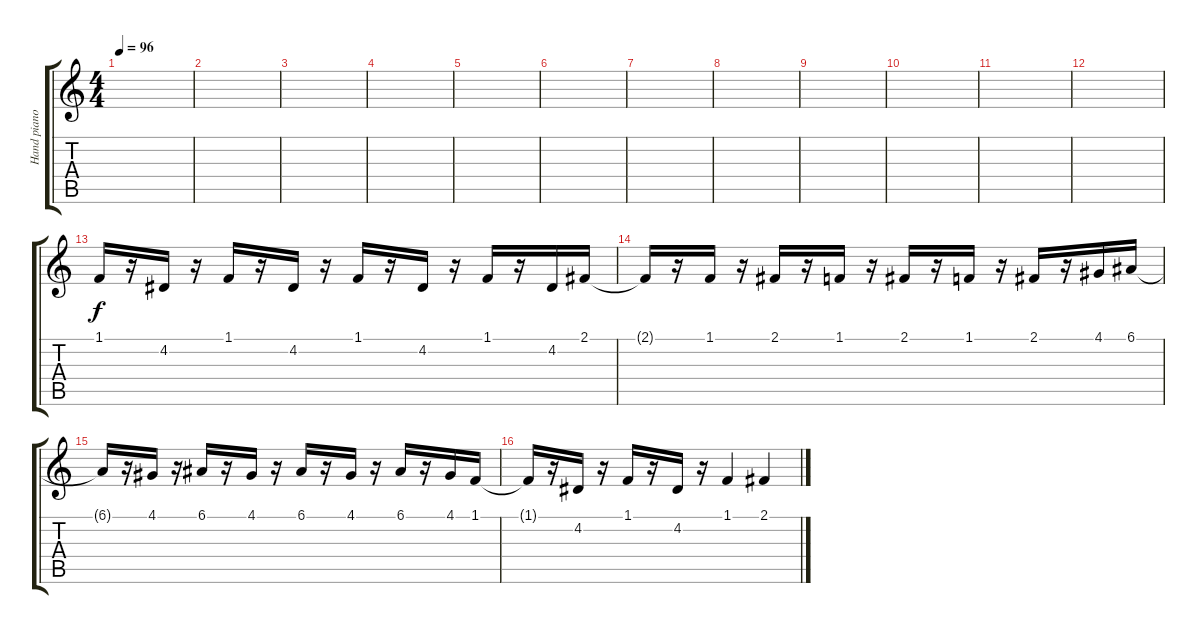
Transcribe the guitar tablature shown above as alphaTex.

\track ("Hand piano" "Hand piano") {instrument lead2sawtooth}
\staff {score tabs}
\tuning (E4 B3 G3 D3 A2 E2) {hide}
\ts (4 4)
\tempo 96
\clef g2
\ks c
|
|
|
|
|
|
|
|
|
|
|
|
1.1.16 r.16 4.2.16 r.16 1.1.16 r.16 4.2.16 r.16 1.1.16 r.16 4.2.16 r.16 1.1.16 r.16 4.2.16 2.1.16 |
2.1{t}.16 r.16 1.1.16 r.16 2.1.16 r.16 1.1.16 r.16 2.1.16 r.16 1.1.16 r.16 2.1.16 r.16 4.1.16 6.1.16 |
6.1{t}.16 r.16 4.1.16 r.16 6.1.16 r.16 4.1.16 r.16 6.1.16 r.16 4.1.16 r.16 6.1.16 r.16 4.1.16 1.1.16 |
1.1{t}.16 r.16 4.2.16 r.16 1.1.16 r.16 4.2.16 r.16 1.1.4 2.1.4
